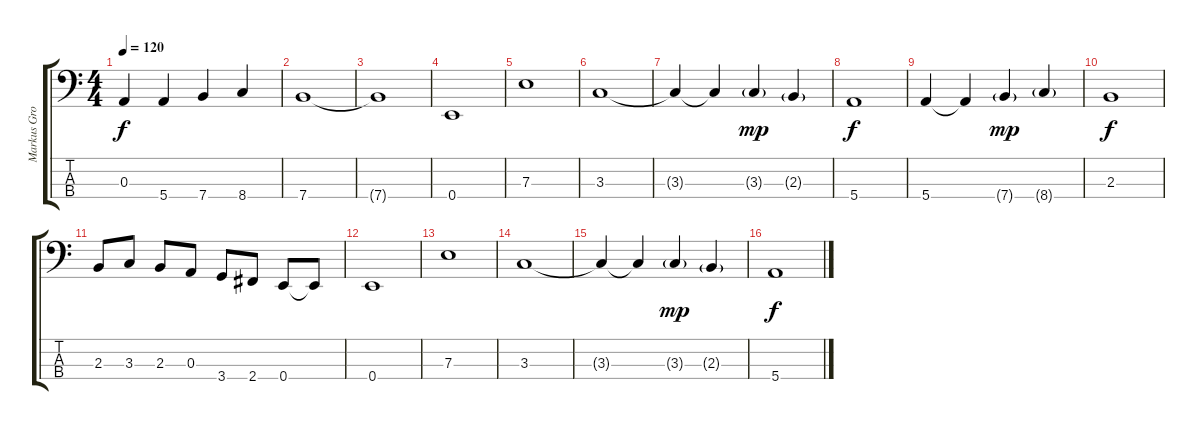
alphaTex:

\track ("Markus Grosskopf" "Markus Gro") {instrument electricbassfinger}
\staff {score tabs}
\tuning (G2 D2 A1 E1) {hide}
\ts (4 4)
\tempo 120
\clef f4
\ks c
0.3{t}.4{dy f} 5.4.4 7.4.4 8.4.4 |
7.4.1 |
7.4{t}.1 |
0.4.1 |
7.3.1 |
3.3.1 |
3.3{t}.4 3.3{t}.4 3.3{g}.4{dy mp} 2.3{g}.4 |
5.4.1{dy f} |
5.4.4 5.4{t}.4 7.4{g}.4{dy mp} 8.4{g}.4 |
2.3.1{dy f} |
2.3.8 3.3.8 2.3.8 0.3.8 3.4.8 2.4.8 0.4.8 0.4{t}.8 |
0.4.1 |
7.3.1 |
3.3.1 |
3.3{t}.4 3.3{t}.4 3.3{g}.4{dy mp} 2.3{g}.4 |
5.4.1{dy f}
